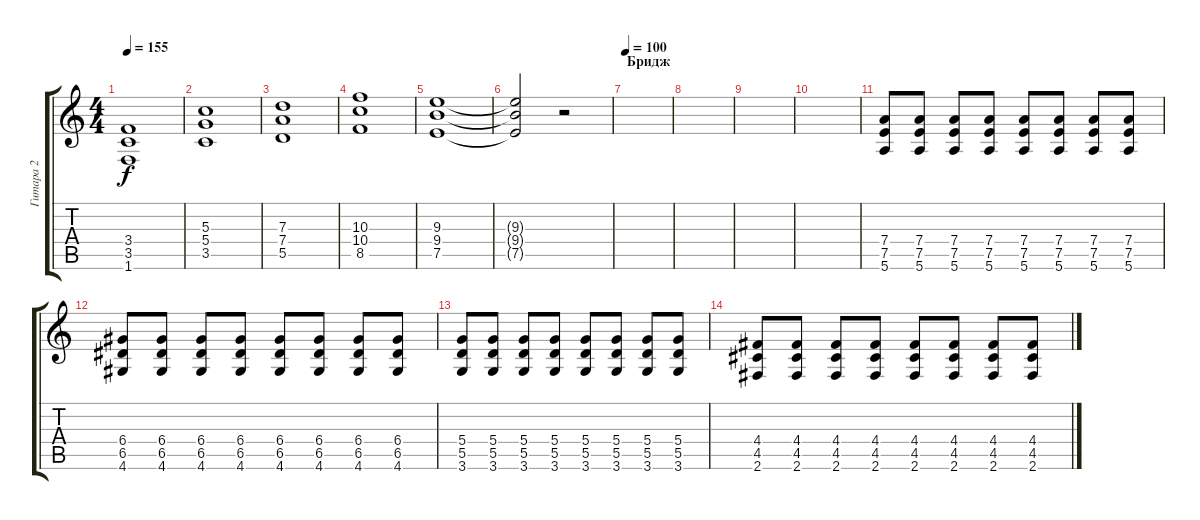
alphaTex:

\track ("Гитара 2" "Гитара 2") {instrument distortionguitar}
\staff {score tabs}
\tuning (E4 B3 G3 D3 A2 E2) {hide}
\ts (4 4)
\tempo 155
\clef g2
\ks c
(3.4 3.5 1.6).1{dy f} |
(5.3 5.4 3.5).1 |
(7.3 7.4 5.5).1 |
(10.3 10.4 8.5).1 |
(9.3 9.4 7.5).1 |
(9.3{t} 9.4{t} 7.5{t}).2 r.2 |
\section ("" "Бридж")
\tempo 100
|
|
|
|
(7.4 7.5 5.6).8 (7.4 7.5 5.6).8 (7.4 7.5 5.6).8 (7.4 7.5 5.6).8 (7.4 7.5 5.6).8 (7.4 7.5 5.6).8 (7.4 7.5 5.6).8 (7.4 7.5 5.6).8 |
(6.4 6.5 4.6).8 (6.4 6.5 4.6).8 (6.4 6.5 4.6).8 (6.4 6.5 4.6).8 (6.4 6.5 4.6).8 (6.4 6.5 4.6).8 (6.4 6.5 4.6).8 (6.4 6.5 4.6).8 |
(5.4 5.5 3.6).8 (5.4 5.5 3.6).8 (5.4 5.5 3.6).8 (5.4 5.5 3.6).8 (5.4 5.5 3.6).8 (5.4 5.5 3.6).8 (5.4 5.5 3.6).8 (5.4 5.5 3.6).8 |
(4.4 4.5 2.6).8 (4.4 4.5 2.6).8 (4.4 4.5 2.6).8 (4.4 4.5 2.6).8 (4.4 4.5 2.6).8 (4.4 4.5 2.6).8 (4.4 4.5 2.6).8 (4.4 4.5 2.6).8
